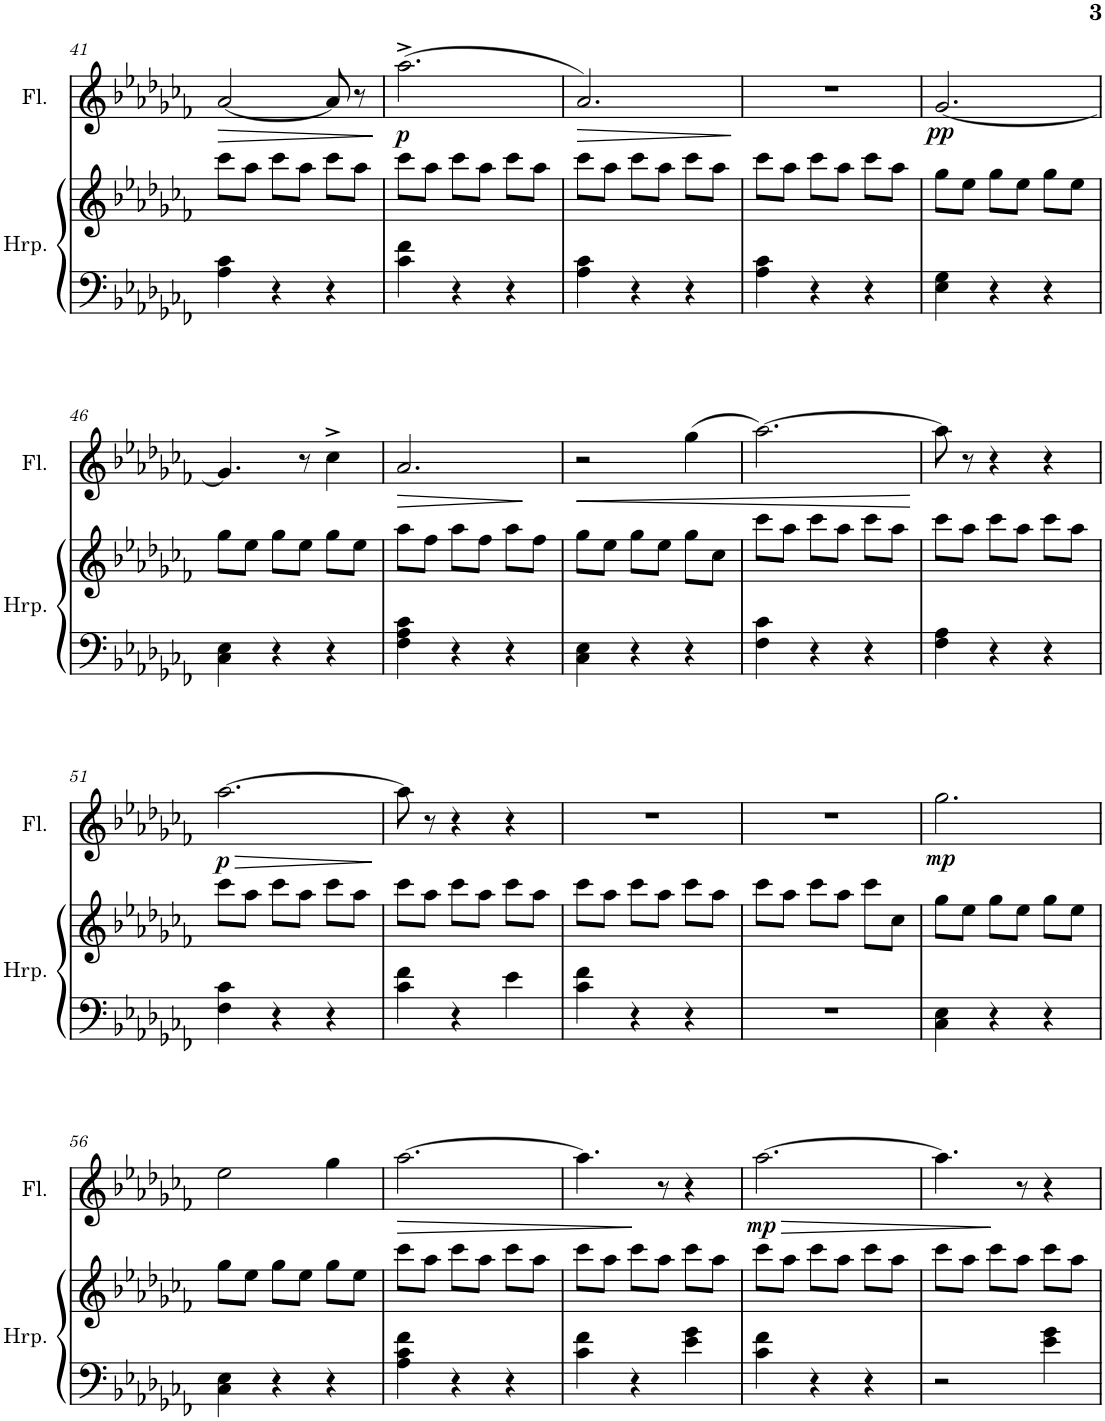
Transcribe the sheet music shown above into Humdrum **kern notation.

**kern	**kern	**kern	**dynam
*part2	*part2	*part1	*part1
*staff3	*staff2	*staff1	*staff1
*I"Harp	*	*I"Flute	*
*I'Hrp.	*	*I'Fl.	*
!!LO:PB:g=z
*clefF4	*clefG2	*clefG2	*
*k[b-e-a-d-g-c-f-]	*k[b-e-a-d-g-c-f-]	*k[b-e-a-d-g-c-f-]	*
*M3/4	*M3/4	*M3/4	*
=41	=41	=41	=41
!	!	!	!LO:HP:b
4A-\ 4c-\	8ccc-\L	[2a-/	>
.	8aa-\J	.	.
4r	8ccc-\L	.	.
.	8aa-\J	.	.
4r	8ccc-\L	8a-/]	.
.	8aa-\J	8r	.
.	.	.	]
=42	=42	=42	=42
!	!	!	!LO:DY:b
4c-\ 4f-\	8ccc-\L	(2.aa-^\	p
.	8aa-\J	.	.
4r	8ccc-\L	.	.
.	8aa-\J	.	.
4r	8ccc-\L	.	.
.	8aa-\J	.	.
=43	=43	=43	=43
!	!	!	!LO:HP:b
4A-\ 4c-\	8ccc-\L	2.a-/)	>
.	8aa-\J	.	.
4r	8ccc-\L	.	.
.	8aa-\J	.	.
4r	8ccc-\L	.	.
.	8aa-\J	.	.
.	.	.	]
=44	=44	=44	=44
4A-\ 4c-\	8ccc-\L	2.r	.
.	8aa-\J	.	.
4r	8ccc-\L	.	.
.	8aa-\J	.	.
4r	8ccc-\L	.	.
.	8aa-\J	.	.
=45	=45	=45	=45
!	!	!	!LO:DY:b
4E-\ 4G-\	8gg-\L	[2.g-/	pp
.	8ee-\J	.	.
4r	8gg-\L	.	.
.	8ee-\J	.	.
4r	8gg-\L	.	.
.	8ee-\J	.	.
!!LO:LB:g=z
=46	=46	=46	=46
4C-\ 4E-\	8gg-\L	4.g-/]	.
.	8ee-\J	.	.
4r	8gg-\L	.	.
.	8ee-\J	8r	.
4r	8gg-\L	4cc-^\	.
.	8ee-\J	.	.
=47	=47	=47	=47
!	!	!	!LO:HP:b
4F-\ 4A-\ 4c-\	8aa-\L	2.a-/	>
.	8ff-\J	.	.
4r	8aa-\L	.	.
.	8ff-\J	.	.
4r	8aa-\L	.	.
.	8ff-\J	.	.
.	.	.	]
=48	=48	=48	=48
!	!	!	!LO:HP:b
4C-\ 4E-\	8gg-\L	2r	<
.	8ee-\J	.	.
4r	8gg-\L	.	.
.	8ee-\J	.	.
4r	8gg-\L	(4gg-\	.
.	8cc-\J	.	.
=49	=49	=49	=49
4F-\ 4c-\	8ccc-\L	[2.aa-\)	.
.	8aa-\J	.	.
4r	8ccc-\L	.	.
.	8aa-\J	.	.
4r	8ccc-\L	.	.
.	8aa-\J	.	.
.	.	.	[
=50	=50	=50	=50
4F-\ 4A-\	8ccc-\L	8aa-\]	.
.	8aa-\J	8r	.
4r	8ccc-\L	4r	.
.	8aa-\J	.	.
4r	8ccc-\L	4r	.
.	8aa-\J	.	.
!!LO:LB:g=z
=51	=51	=51	=51
!	!	!	!LO:HP:b
!	!	!	!LO:DY:n=1:b
4F-\ 4c-\	8ccc-\L	[2.aa-\	> p
.	8aa-\J	.	.
4r	8ccc-\L	.	.
.	8aa-\J	.	.
4r	8ccc-\L	.	.
.	8aa-\J	.	.
.	.	.	]
=52	=52	=52	=52
4c-\ 4f-\	8ccc-\L	8aa-\]	.
.	8aa-\J	8r	.
4r	8ccc-\L	4r	.
.	8aa-\J	.	.
4e-\	8ccc-\L	4r	.
.	8aa-\J	.	.
=53	=53	=53	=53
4c-\ 4f-\	8ccc-\L	2.r	.
.	8aa-\J	.	.
4r	8ccc-\L	.	.
.	8aa-\J	.	.
4r	8ccc-\L	.	.
.	8aa-\J	.	.
=54	=54	=54	=54
2.r	8ccc-\L	2.r	.
.	8aa-\J	.	.
.	8ccc-\L	.	.
.	8aa-\J	.	.
.	8ccc-\L	.	.
.	8cc-\J	.	.
=55	=55	=55	=55
!	!	!	!LO:DY:b
4C-\ 4E-\	8gg-\L	2.gg-\	mp
.	8ee-\J	.	.
4r	8gg-\L	.	.
.	8ee-\J	.	.
4r	8gg-\L	.	.
.	8ee-\J	.	.
!!LO:LB:g=z
=56	=56	=56	=56
4C-\ 4E-\	8gg-\L	2ee-\	.
.	8ee-\J	.	.
4r	8gg-\L	.	.
.	8ee-\J	.	.
4r	8gg-\L	4gg-\	.
.	8ee-\J	.	.
=57	=57	=57	=57
!	!	!	!LO:HP:b
4A-\ 4c-\ 4f-\	8ccc-\L	[2.aa-\	>
.	8aa-\J	.	.
4r	8ccc-\L	.	.
.	8aa-\J	.	.
4r	8ccc-\L	.	.
.	8aa-\J	.	.
=58	=58	=58	=58
4c-\ 4f-\	8ccc-\L	4.aa-\]	.
.	8aa-\J	.	.
4r	8ccc-\L	.	.
.	8aa-\J	8r	]
4e-\ 4g-\	8ccc-\L	4r	.
.	8aa-\J	.	.
=59	=59	=59	=59
!	!	!	!LO:HP:b
!	!	!	!LO:DY:n=1:b
4c-\ 4f-\	8ccc-\L	[2.aa-\	> mp
.	8aa-\J	.	.
4r	8ccc-\L	.	.
.	8aa-\J	.	.
4r	8ccc-\L	.	.
.	8aa-\J	.	.
=60	=60	=60	=60
2r	8ccc-\L	4.aa-\]	.
.	8aa-\J	.	.
.	8ccc-\L	.	.
.	8aa-\J	8r	]
4e-\ 4g-\	8ccc-\L	4r	.
.	8aa-\J	.	.
=	=	=	=
*-	*-	*-	*-
